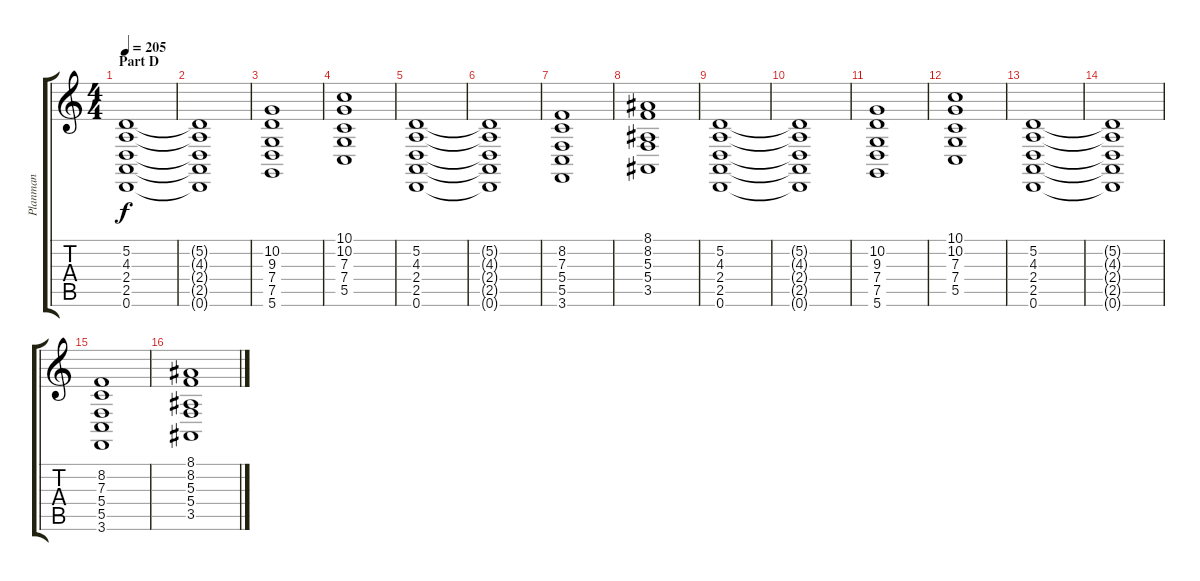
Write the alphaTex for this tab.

\track ("Planman" "Planman") {instrument stringensemble1}
\staff {score tabs}
\tuning (D4 A3 F3 C3 G2 D2) {hide}
\ts (4 4)
\section ("" "Part D")
\tempo 205
\clef g2
\ks c
(5.2 4.3 2.4 2.5 0.6).1{dy f} |
(5.2{t} 4.3{t} 2.4{t} 2.5{t} 0.6{t}).1 |
(10.2 9.3 7.4 7.5 5.6).1 |
(10.1 10.2 7.3 7.4 5.5).1 |
(5.2 4.3 2.4 2.5 0.6).1 |
(5.2{t} 4.3{t} 2.4{t} 2.5{t} 0.6{t}).1 |
(8.2 7.3 5.4 5.5 3.6).1 |
(8.1 8.2 5.3 5.4 3.5).1 |
(5.2 4.3 2.4 2.5 0.6).1 |
(5.2{t} 4.3{t} 2.4{t} 2.5{t} 0.6{t}).1 |
(10.2 9.3 7.4 7.5 5.6).1 |
(10.1 10.2 7.3 7.4 5.5).1 |
(5.2 4.3 2.4 2.5 0.6).1 |
(5.2{t} 4.3{t} 2.4{t} 2.5{t} 0.6{t}).1 |
(8.2 7.3 5.4 5.5 3.6).1 |
(8.1 8.2 5.3 5.4 3.5).1
